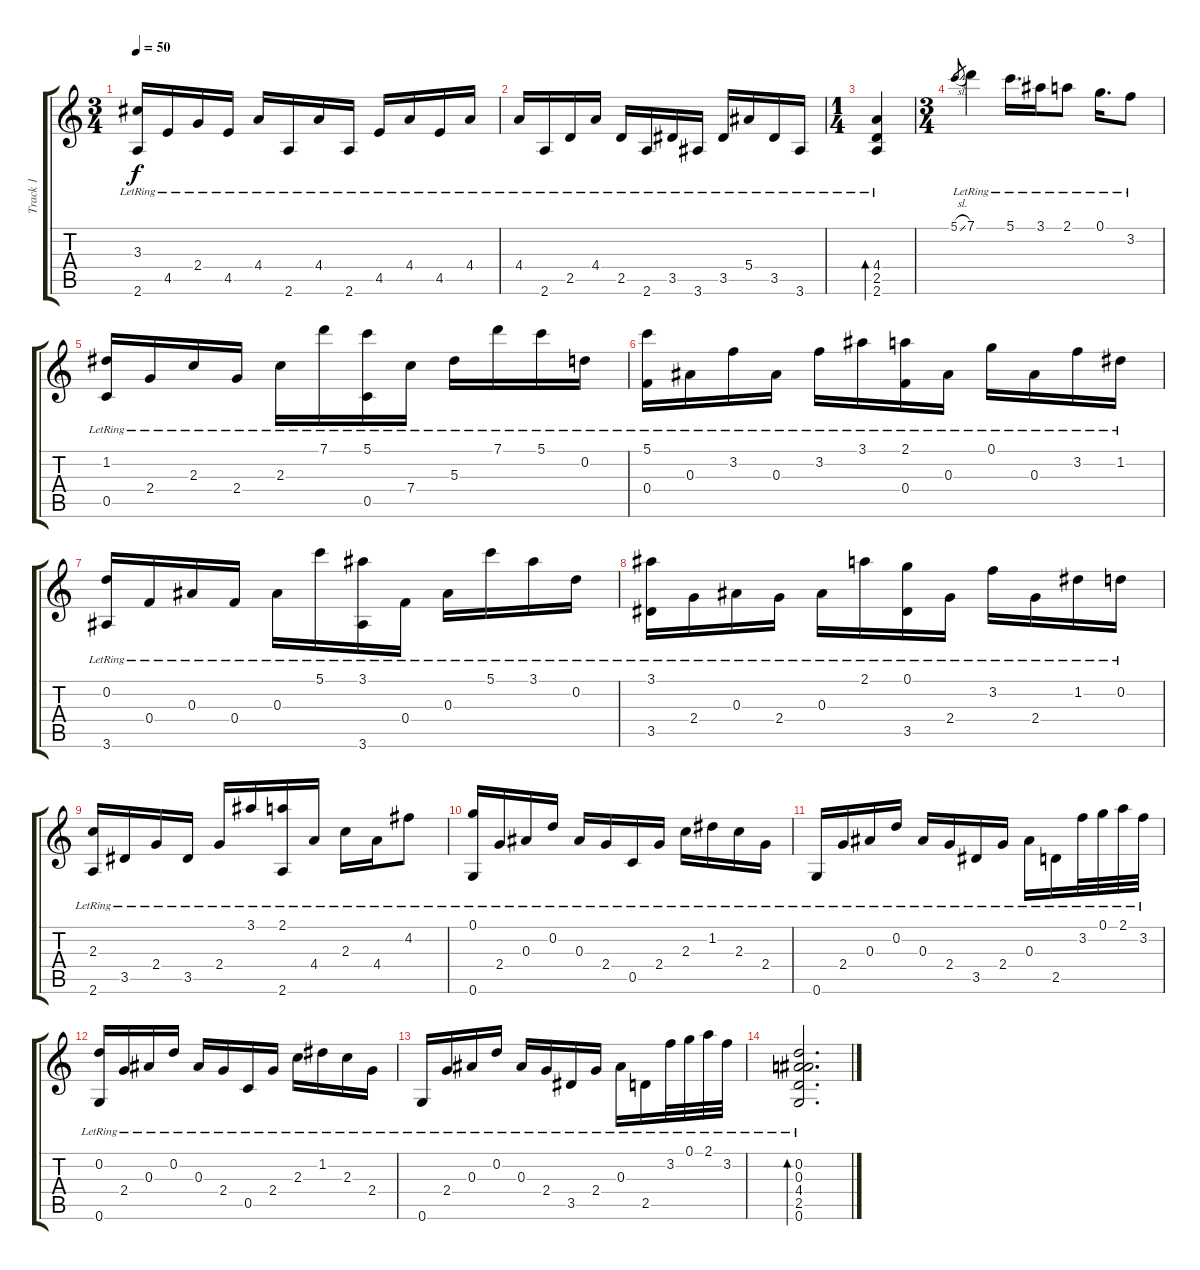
\track ("Track 1" "Track 1") {instrument acousticguitarsteel}
\staff {score tabs}
\tuning (G4 D4 Bb3 F3 C3 G2) {hide}
\ts (3 4)
\tempo 50
\clef g2
\ks c
(3.3{lr} 2.6{lr}).16{dy f} 4.5{lr}.16 2.4{lr}.16 4.5{lr}.16 4.4{lr}.16 2.6{lr}.16 4.4{lr}.16 2.6{lr}.16 4.5{lr}.16 4.4{lr}.16 4.5{lr}.16 4.4{lr}.16 |
4.4{lr}.16 2.6{lr}.16 2.5{lr}.16 4.4{lr}.16 2.5{lr}.16 2.6{lr}.16 3.5{lr}.16 3.6{lr}.16 3.5{lr}.16 5.4{lr}.16 3.5{lr}.16 3.6{lr}.16 |
\ts (1 4)
(4.4{lr} 2.5{lr} 2.6{lr}).4{bd 480} |
\ts (3 4)
5.1{sl}.8{gr} 7.1{lr}.4 5.1{lr}.16{d} 3.1{lr}.16 2.1{lr}.8 0.1{lr}.16{d} 3.2{lr}.8 |
(1.2{lr} 0.5{lr}).16 2.4{lr}.16 2.3{lr}.16 2.4{lr}.16 2.3{lr}.16 7.1{lr}.16 (5.1{lr} 0.5{lr}).16 7.4{lr}.16 5.3{lr}.16 7.1{lr}.16 5.1{lr}.16 0.2{lr}.16 |
(5.1{lr} 0.4{lr}).16 0.3{lr}.16 3.2{lr}.16 0.3{lr}.16 3.2{lr}.16 3.1{lr}.16 (2.1{lr} 0.4{lr}).16 0.3{lr}.16 0.1{lr}.16 0.3{lr}.16 3.2{lr}.16 1.2{lr}.16 |
(0.2{lr} 3.6{lr}).16 0.4{lr}.16 0.3{lr}.16 0.4{lr}.16 0.3{lr}.16 5.1{lr}.16 (3.1{lr} 3.6{lr}).16 0.4{lr}.16 0.3{lr}.16 5.1{lr}.16 3.1{lr}.16 0.2{lr}.16 |
(3.1{lr} 3.5{lr}).16 2.4{lr}.16 0.3{lr}.16 2.4{lr}.16 0.3{lr}.16 2.1{lr}.16 (0.1{lr} 3.5{lr}).16 2.4{lr}.16 3.2{lr}.16 2.4{lr}.16 1.2{lr}.16 0.2{lr}.16 |
(2.3{lr} 2.6{lr}).16 3.5{lr}.16 2.4{lr}.16 3.5{lr}.16 2.4{lr}.16 3.1{lr}.16 (2.1{lr} 2.6{lr}).16 4.4{lr}.16 2.3{lr}.16 4.4{lr}.16 4.2{lr}.8 |
(0.1{lr} 0.6{lr}).16 2.4{lr}.16 0.3{lr}.16 0.2{lr}.16 0.3{lr}.16 2.4{lr}.16 0.5{lr}.16 2.4{lr}.16 2.3{lr}.16 1.2{lr}.16 2.3{lr}.16 2.4{lr}.16 |
0.6{lr}.16 2.4{lr}.16 0.3{lr}.16 0.2{lr}.16 0.3{lr}.16 2.4{lr}.16 3.5{lr}.16 2.4{lr}.16 0.3{lr}.16 2.5{lr}.16 3.2{lr}.32 0.1{lr}.32 2.1{lr}.32 3.2{lr}.32 |
(0.2{lr} 0.6{lr}).16 2.4{lr}.16 0.3{lr}.16 0.2{lr}.16 0.3{lr}.16 2.4{lr}.16 0.5{lr}.16 2.4{lr}.16 2.3{lr}.16 1.2{lr}.16 2.3{lr}.16 2.4{lr}.16 |
0.6{lr}.16 2.4{lr}.16 0.3{lr}.16 0.2{lr}.16 0.3{lr}.16 2.4{lr}.16 3.5{lr}.16 2.4{lr}.16 0.3{lr}.16 2.5{lr}.16 3.2{lr}.32 0.1{lr}.32 2.1{lr}.32 3.2{lr}.32 |
(0.2{lr} 0.3{lr} 4.4{lr} 2.5{lr} 0.6{lr}).2{d bd 60}
